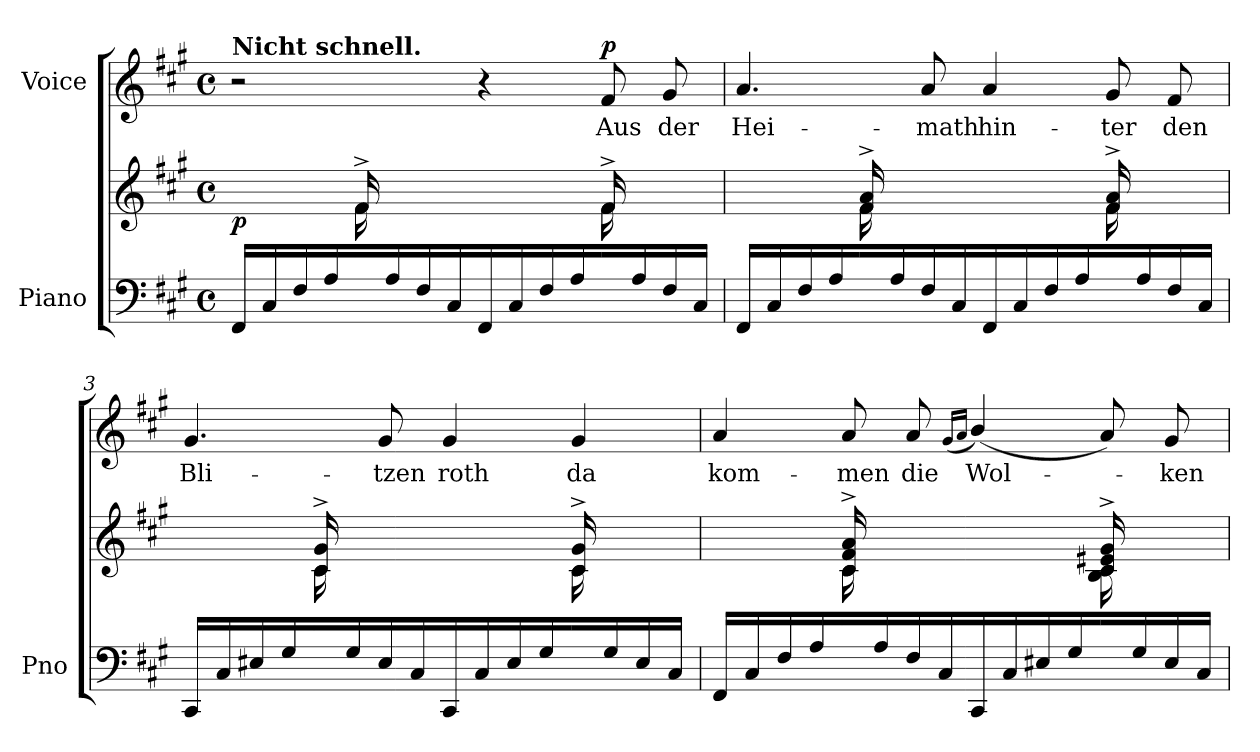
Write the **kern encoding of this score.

**kern	**kern	**dynam	**kern	**text	**dynam
*part2	*part2	*part2	*part1	*part1	*part1
*staff3	*staff2	*staff2/3	*staff1	*staff1	*staff1
*I"Piano	*	*	*I"Voice	*	*
*I'Pno	*	*	*	*	*
*clefF4	*clefG2	*	*clefG2	*	*
*k[f#c#g#]	*k[f#c#g#]	*	*k[f#c#g#]	*	*
*M4/4	*M4/4	*	*M4/4	*	*
*met(c)	*met(c)	*	*met(c)	*	*
=1	=1	=1	=1	=1	=1
*	*^	*	*	*	*
!	!	!	!	!LO:TX:a:B:t=Nicht schnell.	!	!
!	!	!	!LO:DY:b	!	!	!
16FF#/LL	4ryy	4ryy	p	2r	.	.
16C#/	.	.	.	.	.	.
16F#/	.	.	.	.	.	.
16A/JJ	.	.	.	.	.	.
16ryy	16f#^/	(16f#\LL	.	.	.	.
16A/	16ryy	4..ryy	.	.	.	.
16F#/	8ryy	.	.	.	.	.
16C#/JJ)	.	.	.	.	.	.
16FF#/LL	4ryy	.	.	4r	.	.
16C#/	.	.	.	.	.	.
16F#/	.	.	.	.	.	.
16A/JJ	.	.	.	.	.	.
!	!	!	!	!	!LO:LY:b	!LO:DY:a
16ryy	16f#^/	(16f#\LL	.	8f#/	Aus	p
16A/	16ryy	8.ryy	.	.	.	.
!	!	!	!	!	!LO:LY:b	!
16F#/	8ryy	.	.	8g#/	der	.
16C#/JJ)	.	.	.	.	.	.
=2	=2	=2	=2	=2	=2	=2
!	!	!	!	!	!LO:LY:b	!
16FF#/LL	4ryy	4ryy	.	4.a/	Hei-	.
16C#/	.	.	.	.	.	.
16F#/	.	.	.	.	.	.
16A/JJ	.	.	.	.	.	.
16ryy	16f#/^ 16a/^	(16f#\LL	.	.	.	.
16A/	16ryy	4..ryy	.	.	.	.
!	!	!	!	!	!LO:LY:b	!
16F#/	8ryy	.	.	8a/	-math	.
16C#/JJ)	.	.	.	.	.	.
!	!	!	!	!	!LO:LY:b	!
16FF#/LL	4ryy	.	.	4a/	hin-	.
16C#/	.	.	.	.	.	.
16F#/	.	.	.	.	.	.
16A/JJ	.	.	.	.	.	.
!	!	!	!	!	!LO:LY:b	!
16ryy	16f#/^ 16a/^	(16f#\LL	.	8g#/	-ter	.
16A/	16ryy	8.ryy	.	.	.	.
!	!	!	!	!	!LO:LY:b	!
16F#/	8ryy	.	.	8f#/	den	.
16C#/JJ)	.	.	.	.	.	.
=3	=3	=3	=3	=3	=3	=3
!	!	!	!	!	!LO:LY:b	!
16CC#/LL	4ryy	4ryy	.	4.g#/	Bli-	.
16C#/	.	.	.	.	.	.
16E#X/	.	.	.	.	.	.
16G#/JJ	.	.	.	.	.	.
16ryy	16c#/^ 16g#/^	(16c#\LL	.	.	.	.
16G#/	16ryy	4..ryy	.	.	.	.
!	!	!	!	!	!LO:LY:b	!
16E#/	8ryy	.	.	8g#/	-tzen	.
16C#/JJ)	.	.	.	.	.	.
!	!	!	!	!	!LO:LY:b	!
16CC#/LL	4ryy	.	.	4g#/	roth	.
16C#/	.	.	.	.	.	.
16E#/	.	.	.	.	.	.
16G#/JJ	.	.	.	.	.	.
!	!	!	!	!	!LO:LY:b	!
16ryy	16c#/^ 16g#/^	(16c#\LL	.	4g#/	da	.
16G#/	16ryy	8.ryy	.	.	.	.
16E#/	8ryy	.	.	.	.	.
16C#/JJ)	.	.	.	.	.	.
!!LO:LB:g=z
=4	=4	=4	=4	=4	=4	=4
!	!	!	!	!	!LO:LY:b	!
16FF#/LL	4ryy	4ryy	.	4a/	kom-	.
16C#/	.	.	.	.	.	.
16F#/	.	.	.	.	.	.
16A/JJ	.	.	.	.	.	.
!	!	!	!	!	!LO:LY:b	!
16ryy	16c#/^ 16f#/^ 16a/^	(16c#\LL	.	8a/	-men	.
16A/	16ryy	4..ryy	.	.	.	.
!	!	!	!	!	!LO:LY:b	!
16F#/	8ryy	.	.	8a/	die	.
16C#/JJ)	.	.	.	.	.	.
.	.	.	.	(16qg#/LL	.	.
.	.	.	.	16qa/JJ	.	.
!	!	!	!	!	!LO:LY:b	!
16CC#/LL	4ryy	.	.	(4b/)	Wol-	.
16C#/	.	.	.	.	.	.
16E#X/	.	.	.	.	.	.
16G#/JJ	.	.	.	.	.	.
16ryy	16c#/^ 16e#X/^ 16g#/^	(16B\ 16c#\LL	.	8a/)	.	.
16G#/	16ryy	8.ryy	.	.	.	.
!	!	!	!	!	!LO:LY:b	!
16E#/	8ryy	.	.	8g#/	-ken	.
16C#/JJ)	.	.	.	.	.	.
*	*v	*v	*	*	*	*
=	=	=	=	=	=
*-	*-	*-	*-	*-	*-
